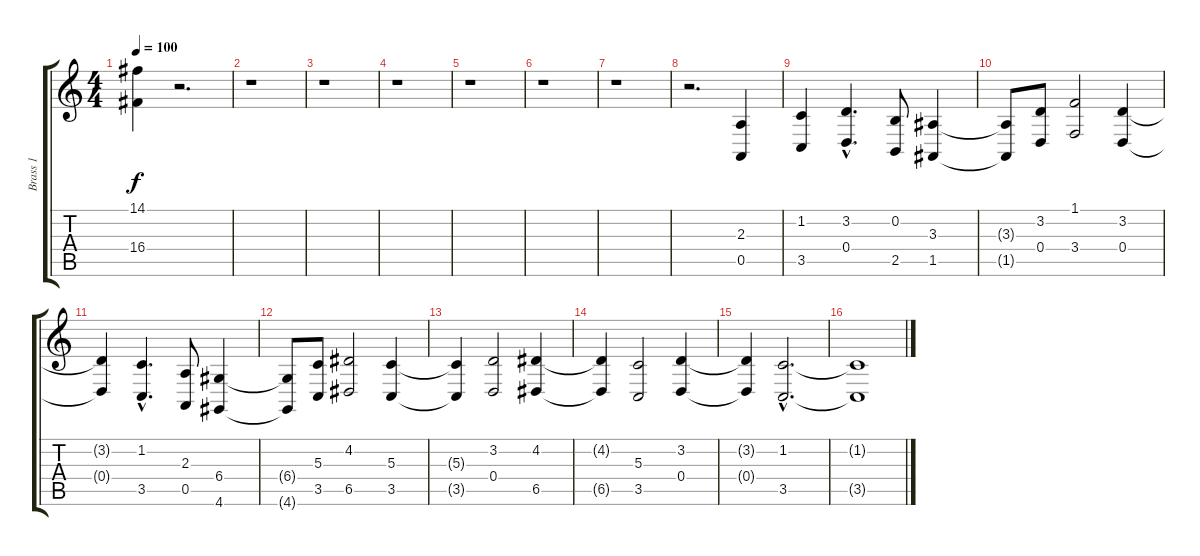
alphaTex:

\track ("Brass 1" "Brass 1") {instrument brasssection}
\staff {score tabs}
\tuning (E4 B3 G3 D3 A2 E2) {hide}
\ts (4 4)
\tempo 100
\clef g2
\ks c
(14.1{t} 16.4{t}).4{dy f} r.2{d} |
r.1 |
r.1 |
r.1 |
r.1 |
r.1 |
r.1 |
r.2{d} (2.3 0.5).4{volume 16 instrument choiraahs} |
(1.2 3.5).4 (3.2{hac} 0.4{hac}).4{d} (0.2 2.5).8 (3.3 1.5).4 |
(3.3{t} 1.5{t}).8 (3.2 0.4).8 (1.1 3.4).2 (3.2 0.4).4 |
(3.2{t} 0.4{t}).4 (1.2{hac} 3.5{hac}).4{d} (2.3 0.5).8 (6.4 4.6).4 |
(6.4{t} 4.6{t}).8 (5.3 3.5).8 (4.2 6.5).2 (5.3 3.5).4 |
(5.3{t} 3.5{t}).4 (3.2 0.4).2 (4.2 6.5).4 |
(4.2{t} 6.5{t}).4 (5.3 3.5).2 (3.2 0.4).4 |
(3.2{t} 0.4{t}).4 (1.2{hac} 3.5{hac}).2{d volume 16} |
(1.2{t} 3.5{t}).1
